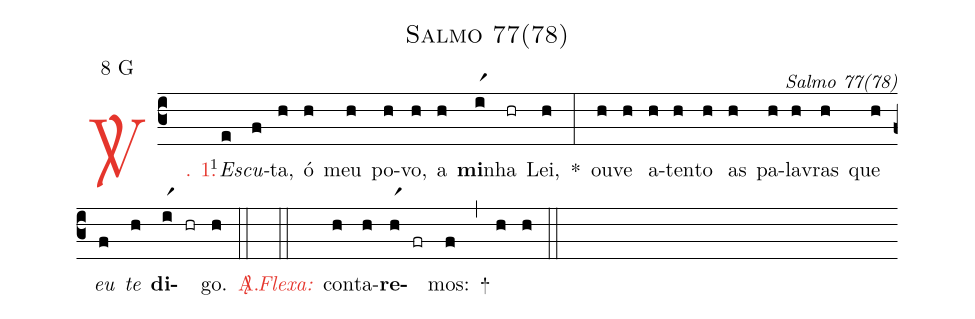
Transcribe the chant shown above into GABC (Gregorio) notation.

name: Salmo 77(78);
mode: 8;
mode-differentia: G;
commentary: Salmo 77(78);
%%
(c3)

<c><sp>V/</sp>. 1.</c>() <v>\VSup{1}</v><i>Es</i>(e)<i>cu</i>(f)ta,(h) ó(h) meu(h) po(h)vo,(h) a(h) <b>mi</b>(ir1)nha(hr) Lei,(h) *(:) ou(h)ve(h) a(h)ten(h)to(h) as(h) pa(h)la(h)vras(h) que(h) <i>eu</i>(f) <i>te</i>(h) <b>di</b>(ir1)(hr)go.(h)

<c><sp>A/</sp>.</c>(::)


(::)

<nlba><c><i>Flexa:</i></c>() con(h)ta(h)<b>re</b></nlba>(hr1)(fr)mos:(f) +(,) (h) (h)

(::)
